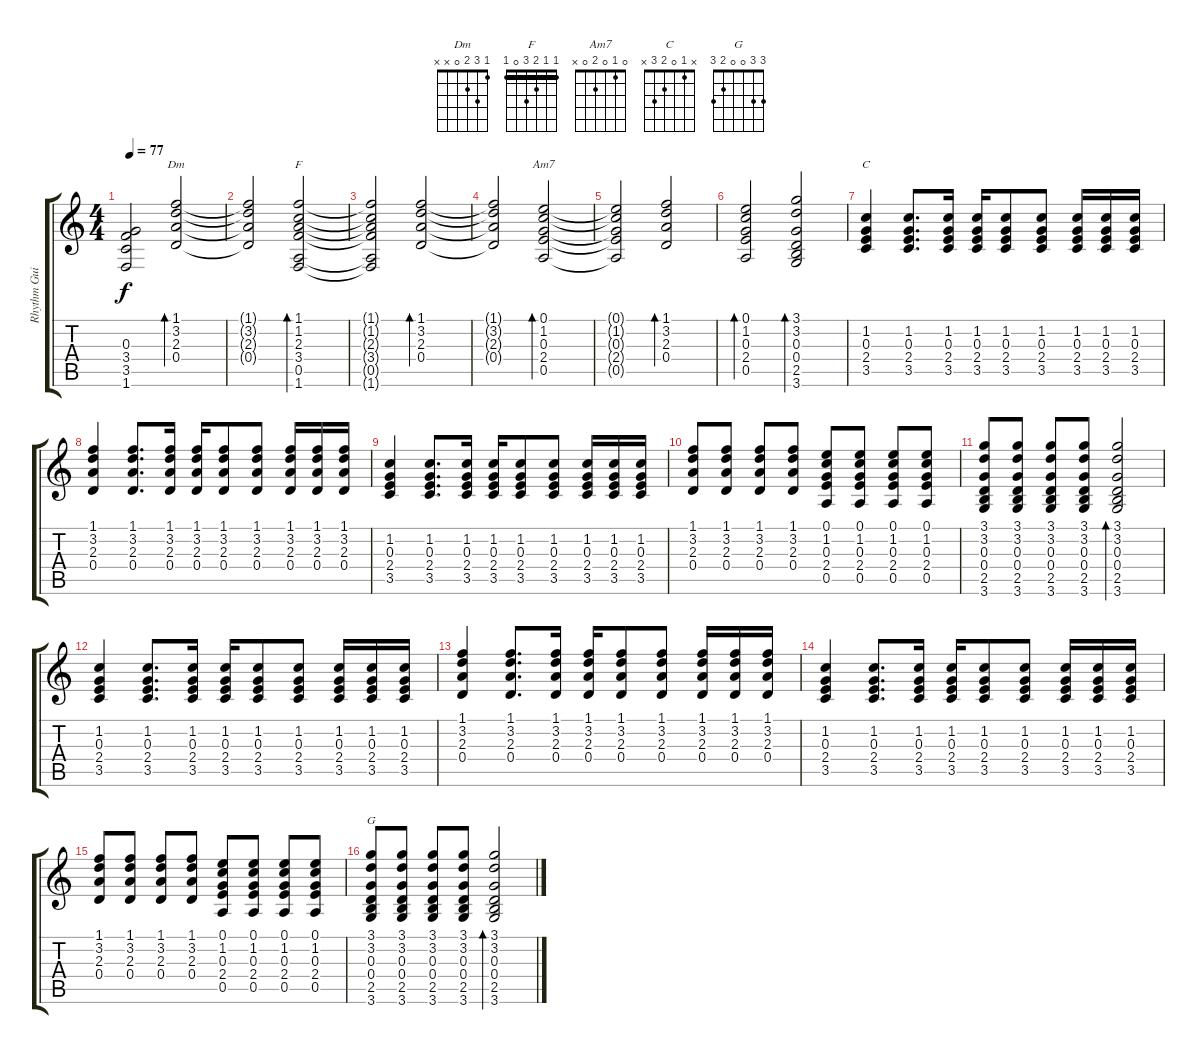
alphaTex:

\track ("Rhythm Guitar" "Rhythm Gui") {instrument acousticguitarsteel}
\staff {score tabs}
\tuning (E4 B3 G3 D3 A2 E2) {hide}
\chord ("Dm" 1 3 2 0 x x)
\chord ("F" 1 1 2 3 0 1) {barre 1}
\chord ("Am7" 0 1 0 2 0 x)
\chord ("C" x 1 0 2 3 x)
\chord ("G" 3 3 0 0 2 3)
\ts (4 4)
\tempo 77
\clef g2
\ks c
(0.3{t} 3.4{t} 3.5{t} 1.6{t}).2{dy f} (1.1 3.2 2.3 0.4).2{bd 120 ch "Dm"} |
(1.1{t} 3.2{t} 2.3{t} 0.4{t}).2 (1.1 1.2 2.3 3.4 0.5 1.6).2{bd 120 ch "F"} |
(1.1{t} 1.2{t} 2.3{t} 3.4{t} 0.5{t} 1.6{t}).2 (1.1 3.2 2.3 0.4).2{bd 120} |
(1.1{t} 3.2{t} 2.3{t} 0.4{t}).2 (0.1 1.2 0.3 2.4 0.5).2{bd 120 ch "Am7"} |
(0.1{t} 1.2{t} 0.3{t} 2.4{t} 0.5{t}).2 (1.1 3.2 2.3 0.4).2{bd 120} |
(0.1 1.2 0.3 2.4 0.5).2{bd 120} (3.1 3.2 0.3 0.4 2.5 3.6).2{bd 120} |
(1.2 0.3 2.4 3.5).4{ch "C"} (1.2 0.3 2.4 3.5).8{d} (1.2 0.3 2.4 3.5).16 (1.2 0.3 2.4 3.5).16 (1.2 0.3 2.4 3.5).8 (1.2 0.3 2.4 3.5).8 (1.2 0.3 2.4 3.5).16 (1.2 0.3 2.4 3.5).16 (1.2 0.3 2.4 3.5).16 |
(1.1 3.2 2.3 0.4).4 (1.1 3.2 2.3 0.4).8{d} (1.1 3.2 2.3 0.4).16 (1.1 3.2 2.3 0.4).16 (1.1 3.2 2.3 0.4).8 (1.1 3.2 2.3 0.4).8 (1.1 3.2 2.3 0.4).16 (1.1 3.2 2.3 0.4).16 (1.1 3.2 2.3 0.4).16 |
(1.2 0.3 2.4 3.5).4 (1.2 0.3 2.4 3.5).8{d} (1.2 0.3 2.4 3.5).16 (1.2 0.3 2.4 3.5).16 (1.2 0.3 2.4 3.5).8 (1.2 0.3 2.4 3.5).8 (1.2 0.3 2.4 3.5).16 (1.2 0.3 2.4 3.5).16 (1.2 0.3 2.4 3.5).16 |
(1.1 3.2 2.3 0.4).8 (1.1 3.2 2.3 0.4).8 (1.1 3.2 2.3 0.4).8 (1.1 3.2 2.3 0.4).8 (0.1 1.2 0.3 2.4 0.5).8 (0.1 1.2 0.3 2.4 0.5).8 (0.1 1.2 0.3 2.4 0.5).8 (0.1 1.2 0.3 2.4 0.5).8 |
(3.1 3.2 0.3 0.4 2.5 3.6).8 (3.1 3.2 0.3 0.4 2.5 3.6).8 (3.1 3.2 0.3 0.4 2.5 3.6).8 (3.1 3.2 0.3 0.4 2.5 3.6).8 (3.1 3.2 0.3 0.4 2.5 3.6).2{bd 120} |
(1.2 0.3 2.4 3.5).4 (1.2 0.3 2.4 3.5).8{d} (1.2 0.3 2.4 3.5).16 (1.2 0.3 2.4 3.5).16 (1.2 0.3 2.4 3.5).8 (1.2 0.3 2.4 3.5).8 (1.2 0.3 2.4 3.5).16 (1.2 0.3 2.4 3.5).16 (1.2 0.3 2.4 3.5).16 |
(1.1 3.2 2.3 0.4).4 (1.1 3.2 2.3 0.4).8{d} (1.1 3.2 2.3 0.4).16 (1.1 3.2 2.3 0.4).16 (1.1 3.2 2.3 0.4).8 (1.1 3.2 2.3 0.4).8 (1.1 3.2 2.3 0.4).16 (1.1 3.2 2.3 0.4).16 (1.1 3.2 2.3 0.4).16 |
(1.2 0.3 2.4 3.5).4 (1.2 0.3 2.4 3.5).8{d} (1.2 0.3 2.4 3.5).16 (1.2 0.3 2.4 3.5).16 (1.2 0.3 2.4 3.5).8 (1.2 0.3 2.4 3.5).8 (1.2 0.3 2.4 3.5).16 (1.2 0.3 2.4 3.5).16 (1.2 0.3 2.4 3.5).16 |
(1.1 3.2 2.3 0.4).8 (1.1 3.2 2.3 0.4).8 (1.1 3.2 2.3 0.4).8 (1.1 3.2 2.3 0.4).8 (0.1 1.2 0.3 2.4 0.5).8 (0.1 1.2 0.3 2.4 0.5).8 (0.1 1.2 0.3 2.4 0.5).8 (0.1 1.2 0.3 2.4 0.5).8 |
(3.1 3.2 0.3 0.4 2.5 3.6).8{ch "G"} (3.1 3.2 0.3 0.4 2.5 3.6).8 (3.1 3.2 0.3 0.4 2.5 3.6).8 (3.1 3.2 0.3 0.4 2.5 3.6).8 (3.1 3.2 0.3 0.4 2.5 3.6).2{bd 120}
